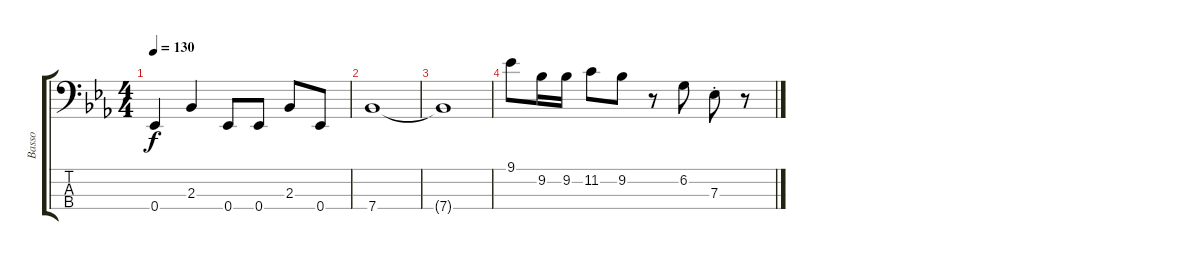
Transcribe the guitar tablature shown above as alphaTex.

\track ("Basso" "Basso") {instrument electricbasspick}
\staff {score tabs}
\tuning (Gb2 Db2 Ab1 Eb1) {hide}
\ts (4 4)
\tempo 130
\clef f4
\ks eb
0.4.4{dy f} 2.3.4 0.4.8 0.4.8 2.3.8 0.4.8 |
7.4.1 |
7.4{t}.1 |
9.1.8 9.2.16 9.2.16 11.2.8 9.2.8 r.8 6.2.8 7.3{st}.8 r.8
